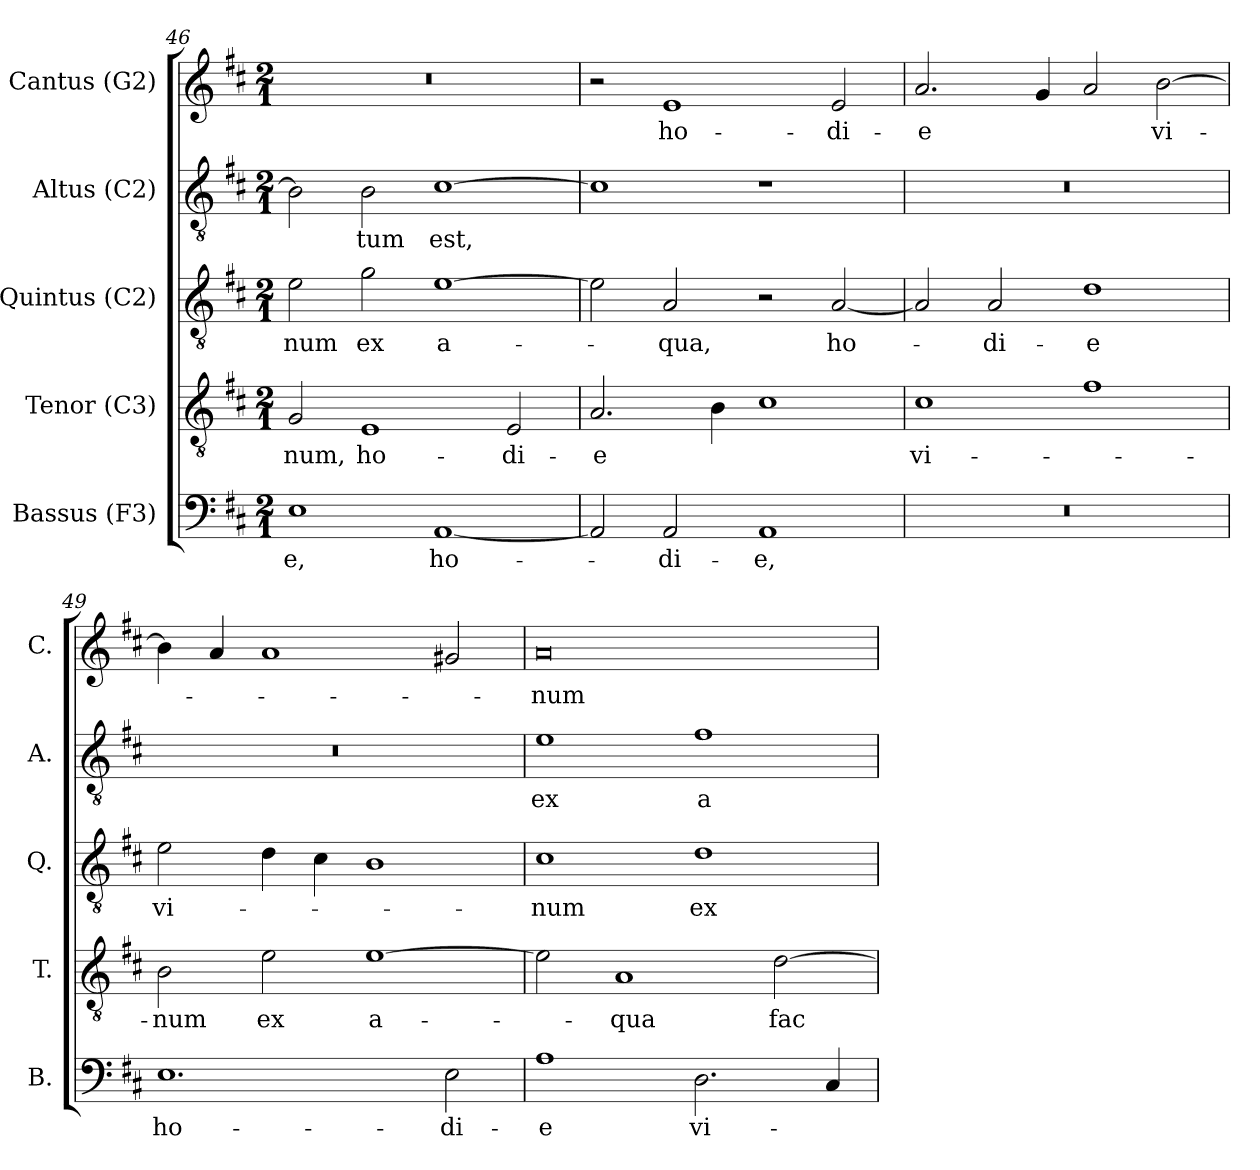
**kern	**text	**kern	**text	**kern	**text	**kern	**text	**kern	**text
*part5	*part5	*part4	*part4	*part3	*part3	*part2	*part2	*part1	*part1
*staff5	*staff5	*staff4	*staff4	*staff3	*staff3	*staff2	*staff2	*staff1	*staff1
*I"Bassus (F3)	*	*I"Tenor (C3)	*	*I"Quintus (C2)	*	*I"Altus (C2)	*	*I"Cantus (G2)	*
*I'B.	*	*I'T.	*	*I'Q.	*	*I'A.	*	*I'C.	*
!!LO:LB:g=z
*clefF4	*	*clefGv2	*	*clefGv2	*	*clefGv2	*	*clefG2	*
*	*	*ITrd7c12	*	*ITrd7c12	*	*ITrd7c12	*	*	*
*k[f#c#]	*	*k[f#c#]	*	*k[f#c#]	*	*k[f#c#]	*	*k[f#c#]	*
*D:	*	*D:	*	*D:	*	*D:	*	*D:	*
*M2/1	*	*M2/1	*	*M2/1	*	*M2/1	*	*M2/1	*
=46	=46	=46	=46	=46	=46	=46	=46	=46	=46
!	!LO:LY:b:color=#000000	!	!	!	!	!	!	!	!
!	!	!	!LO:LY:b:color=#000000	!	!	!	!	!	!
!	!	!	!	!	!LO:LY:b:color=#000000	!	!	!LO:N:vis=1	!
1Ei	-e,	2GGi/	-num,	2Ei\	-num	2BBi\]	.	0r	.
!	!	!	!LO:LY:b:color=#000000	!	!	!	!	!	!
!	!	!	!	!	!LO:LY:b:color=#000000	!	!	!	!
!	!	!	!	!	!	!	!LO:LY:b:color=#000000	!	!
.	.	1EEi	ho-	2Gi\	ex	2BBi\	-tum	.	.
!	!LO:LY:b:color=#000000	!	!	!	!	!	!	!	!
!	!	!	!	!	!LO:LY:b:color=#000000	!	!	!	!
!	!	!	!	!	!	!	!LO:LY:b:color=#000000	!	!
[1AAi	ho-	.	.	[1Ei	a-	[1C#i	est,	.	.
!	!	!	!LO:LY:b:color=#000000	!	!	!	!	!	!
.	.	2EEi/	-di-	.	.	.	.	.	.
=47	=47	=47	=47	=47	=47	=47	=47	=47	=47
!	!	!	!LO:LY:b:color=#000000	!	!	!	!	!	!
2AAi/]	.	2.AAi/	-e	2Ei\]	.	1C#i]	.	2r	.
!	!LO:LY:b:color=#000000	!	!	!	!	!	!	!	!
!	!	!	!	!	!LO:LY:b:color=#000000	!	!	!	!
!	!	!	!	!	!	!	!	!	!LO:LY:b:color=#000000
2AAi/	-di-	.	.	2AAi/	-qua,	.	.	1ei	ho-
.	.	4BBi\	.	.	.	.	.	.	.
!	!LO:LY:b:color=#000000	!	!	!	!	!	!	!	!
1AAi	-e,	1C#i	.	2r	.	1r	.	.	.
!	!	!	!	!	!LO:LY:b:color=#000000	!	!	!	!
!	!	!	!	!	!	!	!	!	!LO:LY:b:color=#000000
.	.	.	.	[2AAi/	ho-	.	.	2ei/	-di-
=48	=48	=48	=48	=48	=48	=48	=48	=48	=48
!LO:N:vis=1	!	!	!	!	!	!	!	!	!
!	!	!	!LO:LY:b:color=#000000	!	!	!LO:N:vis=1	!	!	!
!	!	!	!	!	!	!	!	!	!LO:LY:b:color=#000000
0r	.	1C#i	vi-	2AAi/]	.	0r	.	2.ai/	-e
!	!	!	!	!	!LO:LY:b:color=#000000	!	!	!	!
.	.	.	.	2AAi/	-di-	.	.	.	.
.	.	.	.	.	.	.	.	4gi/	.
!	!	!	!	!	!LO:LY:b:color=#000000	!	!	!	!
.	.	1F#i	.	1Di	-e	.	.	2ai/	.
!	!	!	!	!	!	!	!	!	!LO:LY:b:color=#000000
.	.	.	.	.	.	.	.	[2bi\	vi-
=49	=49	=49	=49	=49	=49	=49	=49	=49	=49
!	!LO:LY:b:color=#000000	!	!	!	!	!	!	!	!
!	!	!	!LO:LY:b:color=#000000	!	!	!	!	!	!
!	!	!	!	!	!LO:LY:b:color=#000000	!LO:N:vis=1	!	!	!
1.Ei	ho-	2BBi\	-num	2Ei\	vi-	0r	.	4bi\]	.
.	.	.	.	.	.	.	.	4ai/	.
!	!	!	!LO:LY:b:color=#000000	!	!	!	!	!	!
.	.	2Ei\	ex	4Di\	.	.	.	1ai	.
.	.	.	.	4C#i\	.	.	.	.	.
!	!	!	!LO:LY:b:color=#000000	!	!	!	!	!	!
.	.	[1Ei	a-	1BBi	.	.	.	.	.
!	!LO:LY:b:color=#000000	!	!	!	!	!	!	!	!
2Ei\	-di-	.	.	.	.	.	.	2g#i/	.
!!LO:PB:g=z
=50	=50	=50	=50	=50	=50	=50	=50	=50	=50
!	!LO:LY:b:color=#000000	!	!	!	!	!	!	!	!
!	!	!	!	!	!LO:LY:b:color=#000000	!	!	!	!
!	!	!	!	!	!	!	!LO:LY:b:color=#000000	!	!
!	!	!	!	!	!	!	!	!	!LO:LY:b:color=#000000
1Ai	-e	2Ei\]	.	1C#i	-num	1Ei	ex	0ai	-num
!	!	!	!LO:LY:b:color=#000000	!	!	!	!	!	!
.	.	1AAi	-qua	.	.	.	.	.	.
!	!LO:LY:b:color=#000000	!	!	!	!	!	!	!	!
!	!	!	!	!	!LO:LY:b:color=#000000	!	!	!	!
!	!	!	!	!	!	!	!LO:LY:b:color=#000000	!	!
2.Di\	vi-	.	.	1Di	ex	1F#i	a-	.	.
!	!	!	!LO:LY:b:color=#000000	!	!	!	!	!	!
.	.	[2Di\	fac-	.	.	.	.	.	.
4C#i/	.	.	.	.	.	.	.	.	.
=	=	=	=	=	=	=	=	=	=
*-	*-	*-	*-	*-	*-	*-	*-	*-	*-
